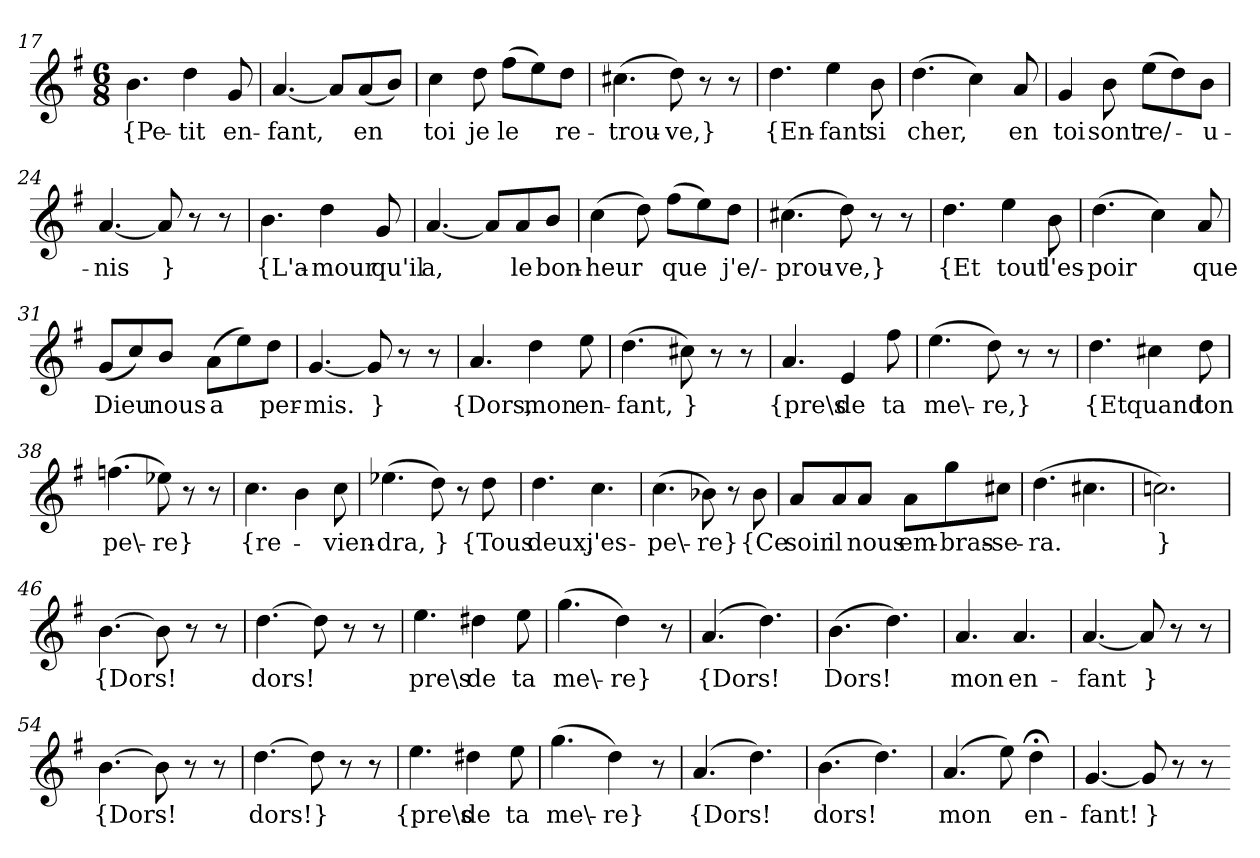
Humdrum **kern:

**kern	**text
*part1	*part1
*staff1	*staff1
*clefG2	*
*k[f#]	*
*M6/8	*
=17	=17
4.b	{Pe-
4dd	-tit
8g	en-
=18	=18
[4.a	-fant,
8a/L]	.
(8a/	en
8b/J)	.
=19	=19
4cc	toi
8dd	je
(8ff#\L	le
8ee\)	.
8dd\J	re-
=20	=20
(4.cc#X	-trou-
8dd)	-ve,}
8r	.
8r	.
=21	=21
4.dd	{En-
4ee	-fant
8b	si
=22	=22
(4.dd	cher,
4cc)	.
8a	en
=23	=23
4g	toi
8b	sont
(8ee\L	re/-
8dd\)	.
8b\J	-u-
=24	=24
[4.a	-nis
8a]	}
8r	.
8r	.
=25	=25
4.b	{L'a-
4dd	-mour
8g	qu'il
=26	=26
[4.a	a,
8a/L]	.
8a/	le
8b/J	bon-
=27	=27
(4cc	-heur
8dd)	.
(8ff#\L	que
8ee\)	.
8dd\J	j'e/-
=28	=28
(4.cc#X	-prou-
8dd)	-ve,}
8r	.
8r	.
=29	=29
4.dd	{Et
4ee	tout
8b	l'es-
=30	=30
(4.dd	-poir
4cc)	.
8a	que
=31	=31
(8g/L	Dieu
8cc/)	.
8b/J	nous
(8a\L	a
8ee\)	.
8dd\J	per-
=32	=32
[4.g	-mis.
8g]	}
8r	.
8r	.
=33	=33
4.a	{Dors,
4dd	mon
8ee	en-
=34	=34
(4.dd	-fant,
8cc#X)	}
8r	.
8r	.
=35	=35
4.a	{pre\s
4e	de
8ff#	ta
=36	=36
(4.ee	me\-
8dd)	-re,}
8r	.
8r	.
=37	=37
4.dd	{Et
4cc#X	quand
8dd	ton
=38	=38
(4.ffn	pe\-
8ee-X)	-re}
8r	.
8r	.
=39	=39
4.cc	{re-
4b	.
8cc	-vien-
=40	=40
(4.ee-X	-dra,
8dd)	}
8r	.
8dd	{Tous
=41	=41
4.dd	deux,
4.cc	j'es-
=42	=42
(4.cc	-pe\-
8b-X)	-re}
8r	.
8b-	{Ce
=43	=43
8a/L	soir
8a/	il
8a/J	nous
8a\L	em-
8gg\	-bras-
8cc#X\J	-se-
=44	=44
(4.dd	-ra.
4.cc#X	.
=45	=45
2.ccn)	}
=46	=46
[4.b	{Dors!
8b]	.
8r	.
8r	.
=47	=47
[4.dd	dors!
8dd]	.
8r	.
8r	.
=48	=48
4.ee	pre\s
4dd#X	de
8ee	ta
=49	=49
(4.gg	me\-
4dd)	-re}
8r	.
=50	=50
(4.a	{Dors!
4.dd)	.
=51	=51
(4.b	Dors!
4.dd)	.
=52	=52
4.a	mon
4.a	en-
=53	=53
[4.a	-fant
8a]	}
8r	.
8r	.
=54	=54
[4.b	{Dors!
8b]	.
8r	.
8r	.
=55	=55
[4.dd	dors!
8dd]	}
8r	.
8r	.
=56	=56
4.ee	{pre\s
4dd#X	de
8ee	ta
=57	=57
(4.gg	me\-
4dd)	-re}
8r	.
=58	=58
(4.a	{Dors!
4.dd)	.
=59	=59
(4.b	dors!
4.dd)	.
=60	=60
(4.a	mon
8ee)	.
4dd;<	en-
=61	=61
[4.g	-fant!
8g]	}
8r	.
8r	.
=-	=-
*-	*-
